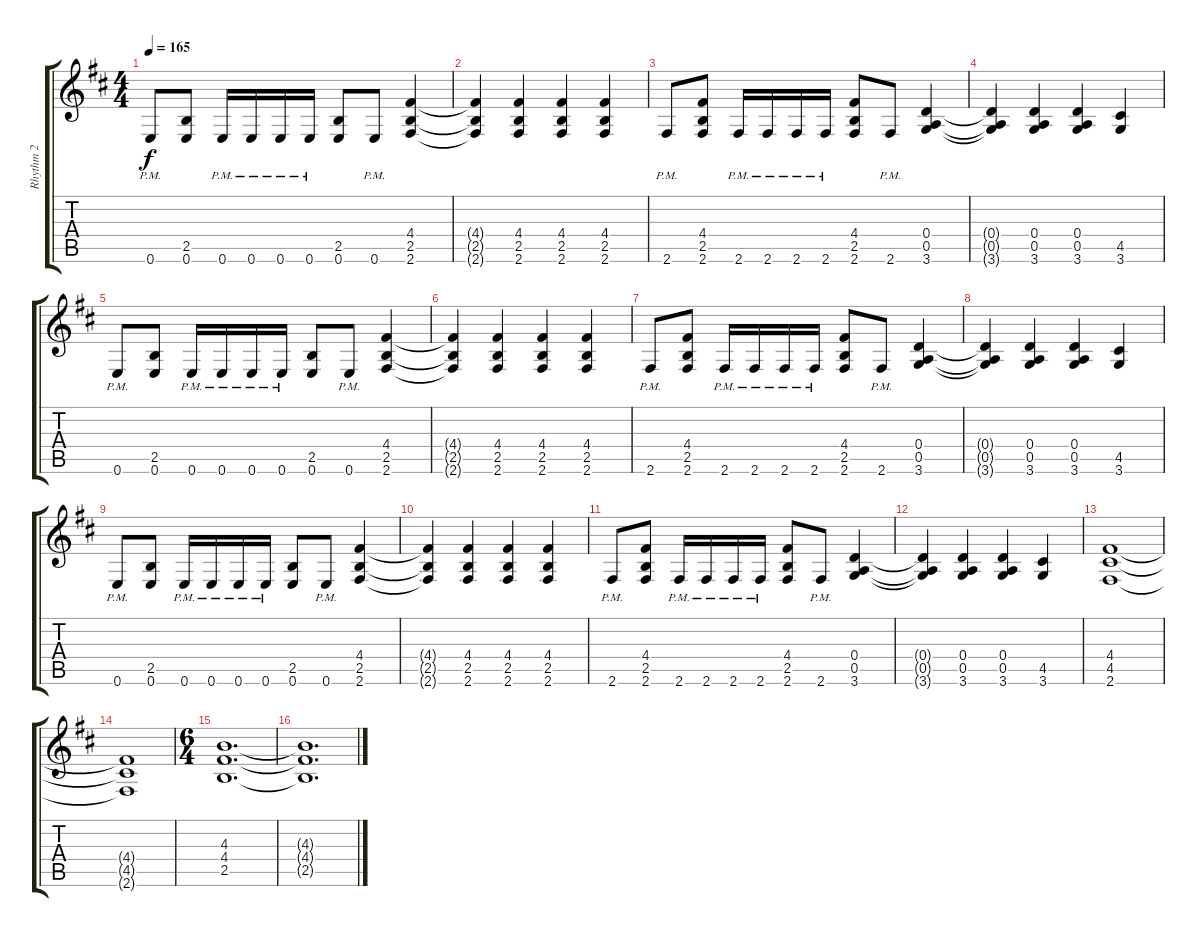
\track ("Rhythm 2" "Rhythm 2") {instrument distortionguitar}
\staff {score tabs}
\tuning (E4 B3 G3 D3 A2 E2) {hide}
\ts (4 4)
\tempo 165
\clef g2
\ks bminor
0.6{pm}.8{dy f} (2.5 0.6).8 0.6{pm}.16 0.6{pm}.16 0.6{pm}.16 0.6{pm}.16 (2.5 0.6).8 0.6{pm}.8 (4.4 2.5 2.6).4 |
(4.4{t} 2.5{t} 2.6{t}).4 (4.4 2.5 2.6).4 (4.4 2.5 2.6).4 (4.4 2.5 2.6).4 |
2.6{pm}.8 (4.4 2.5 2.6).8 2.6{pm}.16 2.6{pm}.16 2.6{pm}.16 2.6{pm}.16 (4.4 2.5 2.6).8 2.6{pm}.8 (0.4 0.5 3.6).4 |
(0.4{t} 0.5{t} 3.6{t}).4 (0.4 0.5 3.6).4 (0.4 0.5 3.6).4 (4.5 3.6).4 |
0.6{pm}.8 (2.5 0.6).8 0.6{pm}.16 0.6{pm}.16 0.6{pm}.16 0.6{pm}.16 (2.5 0.6).8 0.6{pm}.8 (4.4 2.5 2.6).4 |
(4.4{t} 2.5{t} 2.6{t}).4 (4.4 2.5 2.6).4 (4.4 2.5 2.6).4 (4.4 2.5 2.6).4 |
2.6{pm}.8 (4.4 2.5 2.6).8 2.6{pm}.16 2.6{pm}.16 2.6{pm}.16 2.6{pm}.16 (4.4 2.5 2.6).8 2.6{pm}.8 (0.4 0.5 3.6).4 |
(0.4{t} 0.5{t} 3.6{t}).4 (0.4 0.5 3.6).4 (0.4 0.5 3.6).4 (4.5 3.6).4 |
0.6{pm}.8 (2.5 0.6).8 0.6{pm}.16 0.6{pm}.16 0.6{pm}.16 0.6{pm}.16 (2.5 0.6).8 0.6{pm}.8 (4.4 2.5 2.6).4 |
(4.4{t} 2.5{t} 2.6{t}).4 (4.4 2.5 2.6).4 (4.4 2.5 2.6).4 (4.4 2.5 2.6).4 |
2.6{pm}.8 (4.4 2.5 2.6).8 2.6{pm}.16 2.6{pm}.16 2.6{pm}.16 2.6{pm}.16 (4.4 2.5 2.6).8 2.6{pm}.8 (0.4 0.5 3.6).4 |
(0.4{t} 0.5{t} 3.6{t}).4 (0.4 0.5 3.6).4 (0.4 0.5 3.6).4 (4.5 3.6).4 |
(4.4 4.5 2.6).1 |
(4.4{t} 4.5{t} 2.6{t}).1 |
\ts (6 4)
(4.3 4.4 2.5).1{d} |
(4.3{t} 4.4{t} 2.5{t}).1{d}
